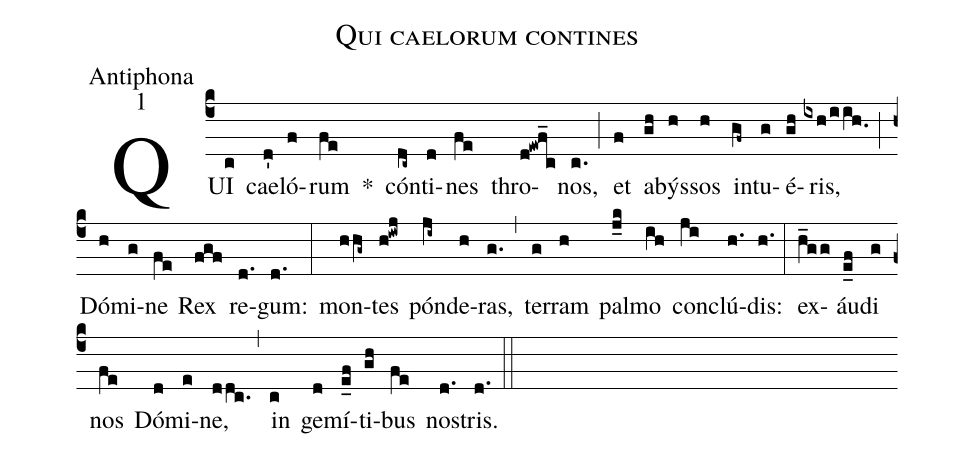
name:Qui caelorum contines;
office-part:Antiphona;
mode:1;
%%
(c4) QUI(c) cae(d')ló(f)rum(fe) *() cón(dc~)ti(d)nes(fe) thro(d!ewf_c)nos,(c.) (;) et(f) a(gh)býs(h)sos(h) in(gf~)tu(g)é(gh)ris,(ixh/iih.0) (;) Dó(h)mi(g)ne(fe) Rex(fgf) re(d.)gum:(d.) (:) mon(hhg~)tes(h!iwj) pón(ji~)de(h)ras,(g.) (,) ter(g)ram(h) pal(j_k)mo(ih) con(ji)clú(h.)dis:(h.) (:) ex(h_gg)áu(e_f)di(g) nos(fe) Dó(d)mi(e)ne,(ddc.) (,) in(c) ge(d)mí(e_f)ti(gh)bus(fe) no(d.)stris.(d.) (::)
